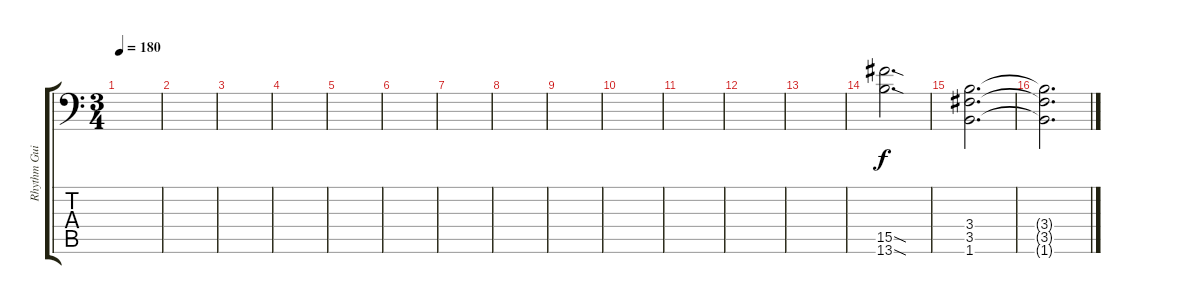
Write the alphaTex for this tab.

\track ("Rhythm Guitar 1" "Rhythm Gui") {instrument distortionguitar}
\staff {score tabs}
\tuning (Bb3 F3 Db3 Ab2 Eb2 Bb1) {hide}
\ts (3 4)
\tempo 180
\clef f4
\ks c
|
|
|
|
|
|
|
|
|
|
|
|
|
(15.5{sod} 13.6{sod}).2{d} |
(3.4 3.5 1.6).2{d} |
(3.4{t} 3.5{t} 1.6{t}).2{d}
